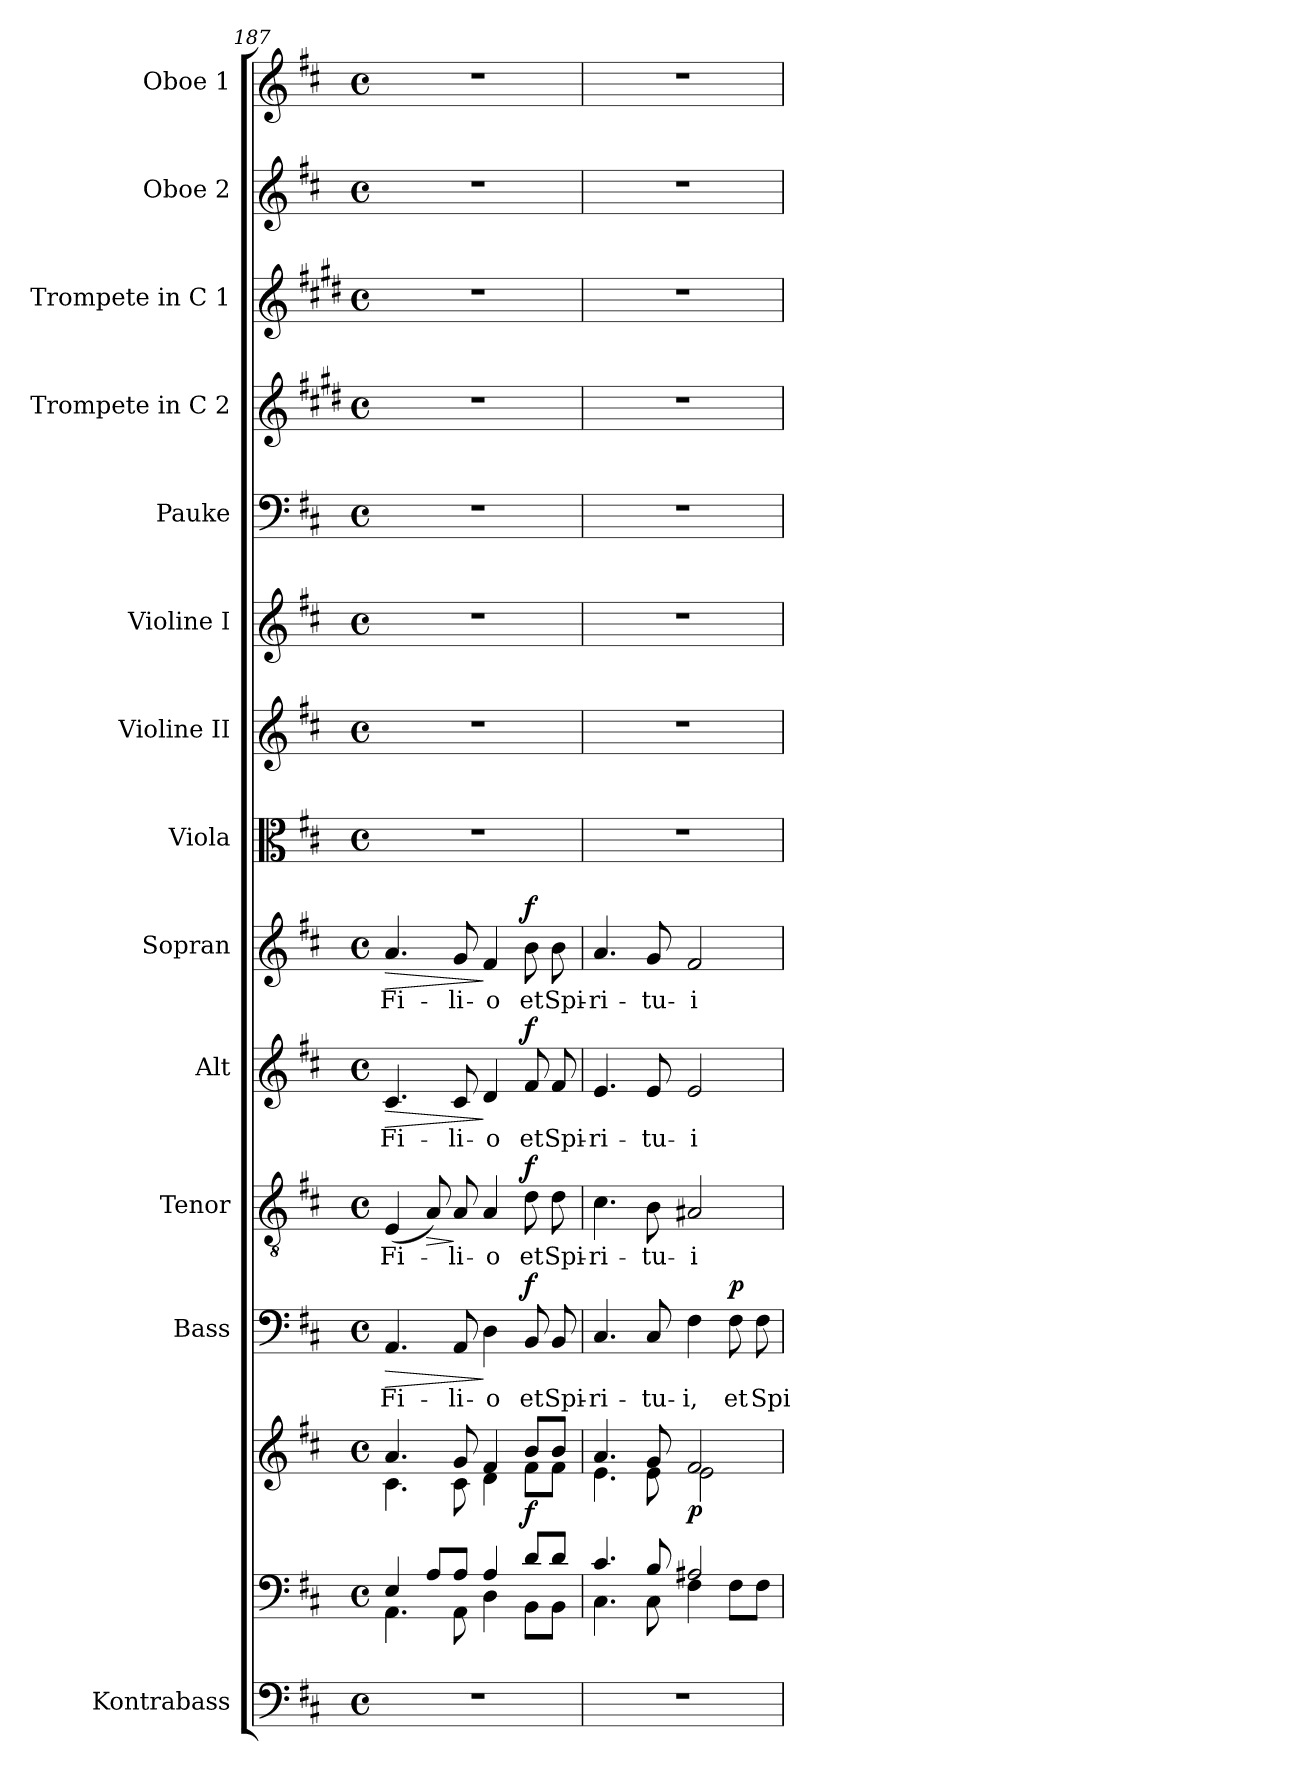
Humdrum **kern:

**kern	**kern	**kern	**dynam	**kern	**text	**dynam	**kern	**text	**dynam	**kern	**text	**dynam	**kern	**text	**dynam	**kern	**kern	**kern	**kern	**kern	**kern	**kern	**kern
*part14	*part13	*part13	*part13	*part12	*part12	*part12	*part11	*part11	*part11	*part10	*part10	*part10	*part9	*part9	*part9	*part8	*part7	*part6	*part5	*part4	*part3	*part2	*part1
*staff15	*staff14	*staff13	*staff13/14	*staff12	*staff12	*staff12	*staff11	*staff11	*staff11	*staff10	*staff10	*staff10	*staff9	*staff9	*staff9	*staff8	*staff7	*staff6	*staff5	*staff4	*staff3	*staff2	*staff1
*I"Kontrabass	*	*	*	*I"Bass	*	*	*I"Tenor	*	*	*I"Alt	*	*	*I"Sopran	*	*	*I"Viola	*I"Violine II	*I"Violine I	*I"Pauke	*I"Trompete in C 2	*I"Trompete in C 1	*I"Oboe 2	*I"Oboe 1
*I'Kb.	*	*	*	*I'B	*	*	*I'T	*	*	*I'A	*	*	*I'S	*	*	*I'Vla.	*I'Vl. II	*I'Vl. I	*I'Pk.	*	*	*I'Ob. 2	*I'Ob. 1
*clefF4	*clefF4	*clefG2	*	*clefF4	*	*	*clefGv2	*	*	*clefG2	*	*	*clefG2	*	*	*clefC3	*clefG2	*clefG2	*clefF4	*clefG2	*clefG2	*clefG2	*clefG2
*ITrd7c12	*	*	*	*	*	*	*	*	*	*	*	*	*	*	*	*	*	*	*	*ITrd1c2	*ITrd1c2	*	*
*k[f#c#]	*k[f#c#]	*k[f#c#]	*	*k[f#c#]	*	*	*k[f#c#]	*	*	*k[f#c#]	*	*	*k[f#c#]	*	*	*k[f#c#]	*k[f#c#]	*k[f#c#]	*k[f#c#]	*k[f#c#]	*k[f#c#]	*k[f#c#]	*k[f#c#]
*D:	*D:	*D:	*	*D:	*	*	*D:	*	*	*D:	*	*	*D:	*	*	*D:	*D:	*D:	*D:	*D:	*D:	*D:	*D:
*M4/4	*M4/4	*M4/4	*	*M4/4	*	*	*M4/4	*	*	*M4/4	*	*	*M4/4	*	*	*M4/4	*M4/4	*M4/4	*M4/4	*M4/4	*M4/4	*M4/4	*M4/4
*met(c)	*met(c)	*met(c)	*	*met(c)	*	*	*met(c)	*	*	*met(c)	*	*	*met(c)	*	*	*met(c)	*met(c)	*met(c)	*met(c)	*met(c)	*met(c)	*met(c)	*met(c)
=187	=187	=187	=187	=187	=187	=187	=187	=187	=187	=187	=187	=187	=187	=187	=187	=187	=187	=187	=187	=187	=187	=187	=187
*	*^	*^	*	*	*	*	*	*	*	*	*	*	*	*	*	*	*	*	*	*	*	*	*
!	!	!	!	!	!	!	!LO:LY:b	!LO:HP:b	!	!LO:LY:b	!	!	!LO:LY:b	!LO:HP:b	!	!LO:LY:b	!LO:HP:b	!	!	!	!	!	!	!	!
1r	4E/	4.AA\	4.a/	4.c#\	.	4.AA/	Fi-	>	(<4E/	Fi-	.	4.c#/	Fi-	>	4.a/	Fi-	>	1r	1r	1r	1r	1r	1r	1r	1r
!	!	!	!	!	!	!	!	!	!	!	!LO:HP:b	!	!	!	!	!	!	!	!	!	!	!	!	!	!
.	8A/L	.	.	.	.	.	.	.	8A/)	.	>	.	.	.	.	.	.	.	.	.	.	.	.	.	.
!	!	!	!	!	!	!	!LO:LY:b	!	!	!LO:LY:b	!	!	!LO:LY:b	!	!	!LO:LY:b	!	!	!	!	!	!	!	!	!
.	8A/J	8AA\	8g/	8c#\	.	8AA/	-li-	.	8A/	-li-	]	8c#/	-li-	.	8g/	-li-	.	.	.	.	.	.	.	.	.
!	!	!	!	!	!	!	!LO:LY:b	!	!	!LO:LY:b	!	!	!LO:LY:b	!	!	!LO:LY:b	!	!	!	!	!	!	!	!	!
.	4A/	4D\	4f#/	4d\	.	4D\	-o	]	4A/	-o	.	4d/	-o	]	4f#/	-o	]	.	.	.	.	.	.	.	.
!	!	!	!	!	!LO:DY:b	!	!LO:LY:b	!LO:DY:a	!	!LO:LY:b	!LO:DY:a	!	!LO:LY:b	!LO:DY:a	!	!LO:LY:b	!LO:DY:a	!	!	!	!	!	!	!	!
.	8d/L	8BB\L	8b/L	8f#\L	f	8BB/	et	f	8d\	et	f	8f#/	et	f	8b\	et	f	.	.	.	.	.	.	.	.
!	!	!	!	!	!	!	!LO:LY:b	!	!	!LO:LY:b	!	!	!LO:LY:b	!	!	!LO:LY:b	!	!	!	!	!	!	!	!	!
.	8d/J	8BB\J	8b/J	8f#\J	.	8BB/	Spi-	.	8d\	Spi-	.	8f#/	Spi-	.	8b\	Spi-	.	.	.	.	.	.	.	.	.
=188	=188	=188	=188	=188	=188	=188	=188	=188	=188	=188	=188	=188	=188	=188	=188	=188	=188	=188	=188	=188	=188	=188	=188	=188	=188
!	!	!	!	!	!	!	!LO:LY:b	!	!	!LO:LY:b	!	!	!LO:LY:b	!	!	!LO:LY:b	!	!	!	!	!	!	!	!	!
1r	4.c#/	4.C#\	4.a/	4.e\	.	4.C#/	-ri-	.	4.c#\	-ri-	.	4.e/	-ri-	.	4.a/	-ri-	.	1r	1r	1r	1r	1r	1r	1r	1r
!	!	!	!	!	!	!	!LO:LY:b	!	!	!LO:LY:b	!	!	!LO:LY:b	!	!	!LO:LY:b	!	!	!	!	!	!	!	!	!
.	8B/	8C#\	8g/	8e\	.	8C#/	-tu-	.	8B\	-tu-	.	8e/	-tu-	.	8g/	-tu-	.	.	.	.	.	.	.	.	.
!	!	!	!	!	!LO:DY:b	!	!LO:LY:b	!	!	!LO:LY:b	!	!	!LO:LY:b	!	!	!LO:LY:b	!	!	!	!	!	!	!	!	!
.	2A#X/	4F#\	2f#/	2e\	p	4F#\	-i,	.	2A#X/	-i	.	2e/	-i	.	2f#/	-i	.	.	.	.	.	.	.	.	.
!	!	!	!	!	!	!	!LO:LY:b	!LO:DY:a	!	!	!	!	!	!	!	!	!	!	!	!	!	!	!	!	!
.	.	8F#\L	.	.	.	8F#\	et	p	.	.	.	.	.	.	.	.	.	.	.	.	.	.	.	.	.
!	!	!	!	!	!	!	!LO:LY:b	!	!	!	!	!	!	!	!	!	!	!	!	!	!	!	!	!	!
.	.	8F#\J	.	.	.	8F#\	Spi-	.	.	.	.	.	.	.	.	.	.	.	.	.	.	.	.	.	.
*	*v	*v	*	*	*	*	*	*	*	*	*	*	*	*	*	*	*	*	*	*	*	*	*	*	*
*	*	*v	*v	*	*	*	*	*	*	*	*	*	*	*	*	*	*	*	*	*	*	*	*	*
=	=	=	=	=	=	=	=	=	=	=	=	=	=	=	=	=	=	=	=	=	=	=	=
*-	*-	*-	*-	*-	*-	*-	*-	*-	*-	*-	*-	*-	*-	*-	*-	*-	*-	*-	*-	*-	*-	*-	*-
